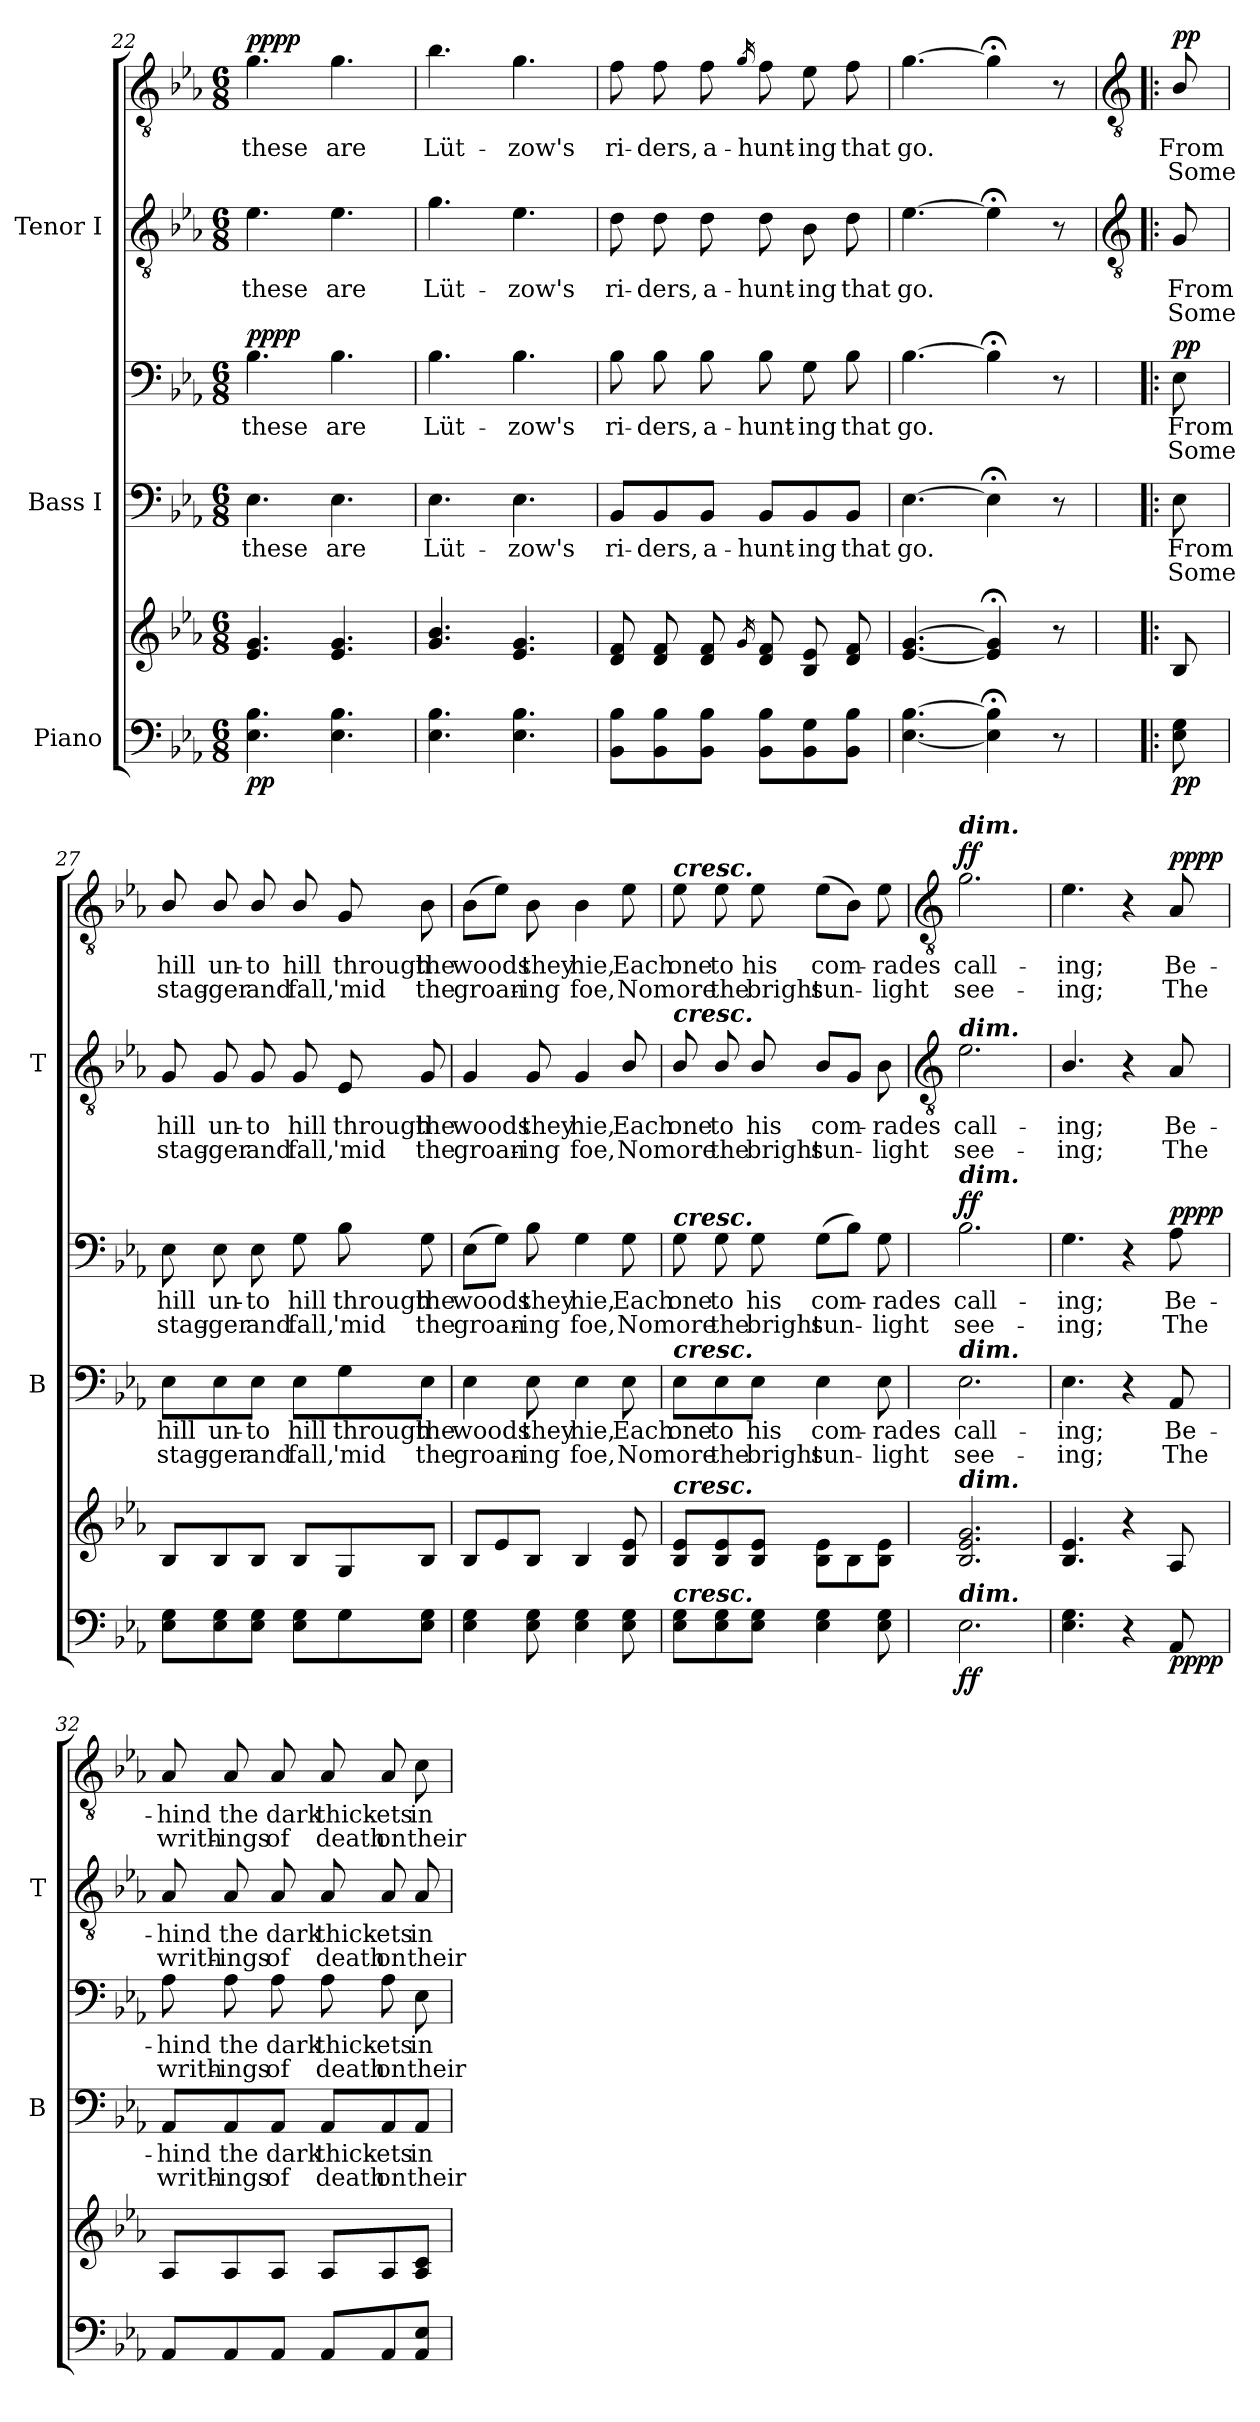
**kern	**kern	**dynam	**kern	**text	**text	**kern	**text	**text	**dynam	**kern	**text	**text	**kern	**text	**text	**dynam
*part3	*part3	*part3	*part2	*part2	*part2	*part2	*part2	*part2	*part2	*part1	*part1	*part1	*part1	*part1	*part1	*part1
*staff6	*staff5	*staff5/6	*staff4	*staff4	*staff4	*staff3	*staff3	*staff3	*staff3/4	*staff2	*staff2	*staff2	*staff1	*staff1	*staff1	*staff1/2
*I"Piano	*	*	*I"Bass I	*	*	*	*	*	*	*I"Tenor I	*	*	*	*	*	*
*	*	*	*I'B	*	*	*	*	*	*	*I'T	*	*	*	*	*	*
*clefF4	*clefG2	*	*clefF4	*	*	*clefF4	*	*	*	*clefGv2	*	*	*clefGv2	*	*	*
*k[b-e-a-]	*k[b-e-a-]	*	*k[b-e-a-]	*	*	*k[b-e-a-]	*	*	*	*k[b-e-a-]	*	*	*k[b-e-a-]	*	*	*
*E-:	*E-:	*	*E-:	*	*	*E-:	*	*	*	*E-:	*	*	*E-:	*	*	*
*M6/8	*M6/8	*	*M6/8	*	*	*M6/8	*	*	*	*M6/8	*	*	*M6/8	*	*	*
=22	=22	=22	=22	=22	=22	=22	=22	=22	=22	=22	=22	=22	=22	=22	=22	=22
!	!	!LO:DY:b=2	!	!LO:LY:b	!	!	!LO:LY:b	!	!LO:DY:b=2	!	!LO:LY:b	!	!	!LO:LY:b	!	!
!	!	!	!	!	!	!	!	!	!LO:DY:n=1:b	!	!	!	!	!	!	!LO:DY:b=2
!	!	!	!	!	!	!	!	!	!	!	!	!	!	!	!	!LO:DY:n=1:b
4.E- 4.B-	4.e- 4.g	pp	4.E-\	these	.	4.B-\	these	.	pp pp	4.e-\	these	.	4.g	these	.	pp pp
!	!	!	!	!LO:LY:b	!	!	!LO:LY:b	!	!	!	!LO:LY:b	!	!	!LO:LY:b	!	!
4.E- 4.B-	4.e- 4.g	.	4.E-	are	.	4.B-	are	.	.	4.e-\	are	.	4.g	are	.	.
=23	=23	=23	=23	=23	=23	=23	=23	=23	=23	=23	=23	=23	=23	=23	=23	=23
!	!	!	!	!LO:LY:b	!	!	!LO:LY:b	!	!	!	!LO:LY:b	!	!	!LO:LY:b	!	!
4.E- 4.B-	4.g 4.b-	.	4.E-\	Lüt-	.	4.B-\	Lüt-	.	.	4.g\	Lüt-	.	4.b-\	Lüt-	.	.
!	!	!	!	!LO:LY:b	!	!	!LO:LY:b	!	!	!	!LO:LY:b	!	!	!LO:LY:b	!	!
4.E- 4.B-	4.e- 4.g	.	4.E-\	-zow's	.	4.B-\	-zow's	.	.	4.e-\	-zow's	.	4.g\	-zow's	.	.
=24	=24	=24	=24	=24	=24	=24	=24	=24	=24	=24	=24	=24	=24	=24	=24	=24
!	!	!	!	!LO:LY:b	!	!	!LO:LY:b	!	!	!	!LO:LY:b	!	!	!LO:LY:b	!	!
8BB- 8B-L	8d 8fL	.	8BB-/L	ri-	.	8B-\	ri-	.	.	8d\	ri-	.	8f\	ri-	.	.
!	!	!	!	!LO:LY:b	!	!	!LO:LY:b	!	!	!	!LO:LY:b	!	!	!LO:LY:b	!	!
8BB- 8B-	8d 8f	.	8BB-/	-ders,	.	8B-\	-ders,	.	.	8d\	-ders,	.	8f\	-ders,	.	.
!	!	!	!	!LO:LY:b	!	!	!LO:LY:b	!	!	!	!LO:LY:b	!	!	!LO:LY:b	!	!
8BB- 8B-J	8d 8f	.	8BB-/J	a-	.	8B-\	a-	.	.	8d\	a-	.	8f\	a-	.	.
.	16qgJ	.	.	.	.	.	.	.	.	.	.	.	16qg/	.	.	.
!	!	!	!	!LO:LY:b	!	!	!LO:LY:b	!	!	!	!LO:LY:b	!	!	!LO:LY:b	!	!
8BB- 8B-L	8d 8fL	.	8BB-/L	-hunt-	.	8B-\	-hunt-	.	.	8d\	-hunt-	.	8f\	-hunt-	.	.
!	!	!	!	!LO:LY:b	!	!	!LO:LY:b	!	!	!	!LO:LY:b	!	!	!LO:LY:b	!	!
8BB- 8G	8B- 8e-	.	8BB-/	-ing	.	8G\	-ing	.	.	8B-\	-ing	.	8e-\	-ing	.	.
!	!	!	!	!LO:LY:b	!	!	!LO:LY:b	!	!	!	!LO:LY:b	!	!	!LO:LY:b	!	!
8BB- 8B-J	8d 8fJ	.	8BB-/J	that	.	8B-\	that	.	.	8d\	that	.	8f\	that	.	.
=25	=25	=25	=25	=25	=25	=25	=25	=25	=25	=25	=25	=25	=25	=25	=25	=25
!	!	!	!	!LO:LY:b	!	!	!LO:LY:b	!	!	!	!LO:LY:b	!	!	!LO:LY:b	!	!
[4.E- [4.B-	[4.e- [4.g	.	[4.E-\	go.	.	[4.B-\	go.	.	.	[4.e-\	go.	.	[4.g\	go.	.	.
4E-]; 4B-];	4e-];< 4g];<	.	4E-;<]	.	.	4B-;<]	.	.	.	4e-;<]	.	.	4g;<]	.	.	.
8r	8r	.	8r	.	.	8r	.	.	.	8r	.	.	8r	.	.	.
!!LO:LB:g=z
=26!|:	=26!|:	=26!|:	=26!|:	=26!|:	=26!|:	=26!|:	=26!|:	=26!|:	=26!|:	=26!|:	=26!|:	=26!|:	=26!|:	=26!|:	=26!|:	=26!|:
*	*	*	*	*	*	*	*	*	*	*clefGv2	*	*	*clefGv2	*	*	*
!	!	!LO:DY:b=2	!	!LO:LY:b	!LO:LY:b	!	!LO:LY:b	!LO:LY:b	!	!	!LO:LY:b	!LO:LY:b	!	!LO:LY:b	!LO:LY:b	!
!	!	!LO:DY:n=1:b	!	!	!	!	!	!	!LO:DY:b=2	!	!	!	!	!	!	!
!	!	!	!	!	!	!	!	!	!LO:DY:n=1:b	!	!	!	!	!	!	!LO:DY:b=2
!	!	!	!	!	!	!	!	!	!	!	!	!	!	!	!	!LO:DY:n=1:b
8E-\ 8G\	8B-/	p p	8E-\	From	Some	8E-\	From	Some	p p	8G/	From	Some	8B-/	From	Some	p p
=27	=27	=27	=27	=27	=27	=27	=27	=27	=27	=27	=27	=27	=27	=27	=27	=27
!	!	!	!	!LO:LY:b	!LO:LY:b	!	!LO:LY:b	!LO:LY:b	!	!	!LO:LY:b	!LO:LY:b	!	!LO:LY:b	!LO:LY:b	!
8E-\ 8G\L	8B-/L	.	8E-\L	hill	stag-	8E-\	hill	stag-	.	8G/	hill	stag-	8B-/	hill	stag-	.
!	!	!	!	!LO:LY:b	!LO:LY:b	!	!LO:LY:b	!LO:LY:b	!	!	!LO:LY:b	!LO:LY:b	!	!LO:LY:b	!LO:LY:b	!
8E-\ 8G\	8B-/	.	8E-\	-un-	-ger	8E-	-un-	-ger	.	8G/	-un-	-ger	8B-/	-un-	-ger	.
!	!	!	!	!LO:LY:b	!LO:LY:b	!	!LO:LY:b	!LO:LY:b	!	!	!LO:LY:b	!LO:LY:b	!	!LO:LY:b	!LO:LY:b	!
8E-\ 8G\J	8B-/J	.	8E-\J	to	and	8E-\	to	and	.	8G/	to	and	8B-/	to	and	.
!	!	!	!	!LO:LY:b	!LO:LY:b	!	!LO:LY:b	!LO:LY:b	!	!	!LO:LY:b	!LO:LY:b	!	!LO:LY:b	!LO:LY:b	!
8E-\ 8G\L	8B-/L	.	8E-\L	hill	fall,	8G\	hill	fall,	.	8G/	hill	fall,	8B-/	hill	fall,	.
!	!	!	!	!LO:LY:b	!LO:LY:b	!	!LO:LY:b	!LO:LY:b	!	!	!LO:LY:b	!LO:LY:b	!	!LO:LY:b	!LO:LY:b	!
8G\	8G/	.	8G\	through	'mid	8B-\	through	'mid	.	8E-/	through	'mid	8G/	through	'mid	.
!	!	!	!	!LO:LY:b	!LO:LY:b	!	!LO:LY:b	!LO:LY:b	!	!	!LO:LY:b	!LO:LY:b	!	!LO:LY:b	!LO:LY:b	!
8E-\ 8G\J	8B-\J	.	8E-\J	the	the	8G\	the	the	.	8G/	the	the	8B-\	the	the	.
=28	=28	=28	=28	=28	=28	=28	=28	=28	=28	=28	=28	=28	=28	=28	=28	=28
!	!	!	!	!LO:LY:b	!LO:LY:b	!	!LO:LY:b	!LO:LY:b	!	!	!LO:LY:b	!LO:LY:b	!	!LO:LY:b	!LO:LY:b	!
4E-\ 4G\	8B-/L	.	4E-\	woods	groan-	(>8E-\L	woods	groan-	.	4G/	woods	groan-	(>8B-\L	woods	groan-	.
.	8e-/	.	.	.	.	8G\J)	.	.	.	.	.	.	8e-\J)	.	.	.
!	!	!	!	!LO:LY:b	!LO:LY:b	!	!LO:LY:b	!LO:LY:b	!	!	!LO:LY:b	!LO:LY:b	!	!LO:LY:b	!LO:LY:b	!
8E-\ 8G\	8B-/J	.	8E-\	-they	ing	8B-\	they	ing	.	8G/	-they	ing	8B-\	they	ing	.
!	!	!	!	!LO:LY:b	!LO:LY:b	!	!LO:LY:b	!LO:LY:b	!	!	!LO:LY:b	!LO:LY:b	!	!LO:LY:b	!LO:LY:b	!
4E-\ 4G\	4B-/	.	4E-\	hie,	foe,	4G\	hie,	foe,	.	4G/	hie,	foe,	4B-\	hie,	foe,	.
!	!	!	!	!LO:LY:b	!LO:LY:b	!	!LO:LY:b	!LO:LY:b	!	!	!LO:LY:b	!LO:LY:b	!	!LO:LY:b	!LO:LY:b	!
8E-\ 8G\	8B-/ 8e-/	.	8E-\	Each	No	8G\	Each	No	.	8B-/	Each	No	8e-\	Each	No	.
=29	=29	=29	=29	=29	=29	=29	=29	=29	=29	=29	=29	=29	=29	=29	=29	=29
!	!	!	!	!	!	!	!	!	!	!	!	!	!LO:TX:a:Bi:t=cresc.	!	!	!
!	!	!	!	!	!	!	!	!	!	!LO:TX:a:Bi:t=cresc.	!	!	!	!	!	!
!	!	!	!	!	!	!LO:TX:a:Bi:t=cresc.	!	!	!	!	!	!	!	!	!	!
!	!	!	!LO:TX:a:Bi:t=cresc.	!	!	!	!	!	!	!	!	!	!	!	!	!
!	!LO:TX:a:Bi:t=cresc.	!	!	!	!	!	!	!	!	!	!	!	!	!	!	!
!LO:TX:a:Bi:t=cresc.	!	!	!	!	!	!	!	!	!	!	!	!	!	!	!	!
!	!	!	!	!LO:LY:b	!LO:LY:b	!	!LO:LY:b	!LO:LY:b	!	!	!LO:LY:b	!LO:LY:b	!	!LO:LY:b	!LO:LY:b	!
8E-\ 8G\L	8B-/ 8e-/L	.	8E-\L	one	more	8G\	one	more	.	8B-/	one	more	8e-\	one	more	.
!	!	!	!	!LO:LY:b	!LO:LY:b	!	!LO:LY:b	!LO:LY:b	!	!	!LO:LY:b	!LO:LY:b	!	!LO:LY:b	!LO:LY:b	!
8E-\ 8G\	8B-/ 8e-/	.	8E-\	to	the	8G\	to	the	.	8B-/	to	the	8e-\	to	the	.
!	!	!	!	!LO:LY:b	!LO:LY:b	!	!LO:LY:b	!LO:LY:b	!	!	!LO:LY:b	!LO:LY:b	!	!LO:LY:b	!LO:LY:b	!
8E-\ 8G\J	8B-\ 8e-\J	.	8E-\J	his	bright	8G\	his	bright	.	8B-/	his	bright	8e-\	his	bright	.
!	!	!	!	!LO:LY:b	!LO:LY:b	!	!LO:LY:b	!LO:LY:b	!	!	!LO:LY:b	!LO:LY:b	!	!LO:LY:b	!LO:LY:b	!
4E-\ 4G\	8B-/ 8e-/L	.	4E-\	com-	-sun-	(>8G\L	com-	sun-	.	8B-/L	com-	sun-	(>8e-\L	com-	sun-	.
.	8B-\	.	.	.	.	8B-\J)	.	.	.	8G/J	.	.	8B-\J)	.	.	.
!	!	!	!	!LO:LY:b	!LO:LY:b	!	!LO:LY:b	!LO:LY:b	!	!	!LO:LY:b	!LO:LY:b	!	!LO:LY:b	!LO:LY:b	!
8E-\ 8G\	8B-\ 8e-\J	.	8E-\	-rades	light	8G\	rades	light	.	8B-\	rades	light	8e-\	rades	light	.
!!LO:LB:g=z
=30	=30	=30	=30	=30	=30	=30	=30	=30	=30	=30	=30	=30	=30	=30	=30	=30
*	*	*	*	*	*	*	*	*	*	*clefGv2	*	*	*clefGv2	*	*	*
!	!	!	!	!	!	!	!	!	!	!	!	!	!LO:TX:a:Bi:t=dim.	!	!	!
!	!	!	!	!	!	!	!	!	!	!LO:TX:a:Bi:t=dim.	!	!	!	!	!	!
!	!	!	!	!	!	!LO:TX:a:Bi:t=dim.	!	!	!	!	!	!	!	!	!	!
!	!	!	!LO:TX:a:Bi:t=dim.	!	!	!	!	!	!	!	!	!	!	!	!	!
!	!LO:TX:a:Bi:t=dim.	!	!	!	!	!	!	!	!	!	!	!	!	!	!	!
!LO:TX:a:Bi:t=dim.	!	!	!	!	!	!	!	!	!	!	!	!	!	!	!	!
!	!	!LO:DY:b=2	!	!LO:LY:b	!LO:LY:b	!	!LO:LY:b	!LO:LY:b	!	!	!LO:LY:b	!LO:LY:b	!	!LO:LY:b	!LO:LY:b	!
!	!	!LO:DY:n=1:b	!	!	!	!	!	!	!LO:DY:b=2	!	!	!	!	!	!	!
!	!	!	!	!	!	!	!	!	!LO:DY:n=1:b	!	!	!	!	!	!	!LO:DY:b=2
!	!	!	!	!	!	!	!	!	!	!	!	!	!	!	!	!LO:DY:n=1:b
2.E-\	2.B- 2.e- 2.g	f f	2.E-\	-call-	-see-	2.B-\	call-	-see-	f f	2.e-\	-call-	-see-	2.g\	call-	-see-	f f
=31	=31	=31	=31	=31	=31	=31	=31	=31	=31	=31	=31	=31	=31	=31	=31	=31
!	!	!	!	!LO:LY:b	!LO:LY:b	!	!LO:LY:b	!LO:LY:b	!	!	!LO:LY:b	!LO:LY:b	!	!LO:LY:b	!LO:LY:b	!
4.E-\ 4.G\	4.B- 4.e-	.	4.E-\	ing;	ing;	4.G\	-ing;	ing;	.	4.B-/	ing;	ing;	4.e-\	-ing;	ing;	.
4r	4r	.	4r	.	.	4r	.	.	.	4r	.	.	4r	.	.	.
!	!	!LO:DY:b=2	!	!LO:LY:b	!LO:LY:b	!	!LO:LY:b	!LO:LY:b	!	!	!LO:LY:b	!LO:LY:b	!	!LO:LY:b	!LO:LY:b	!
!	!	!LO:DY:n=1:b	!	!	!	!	!	!	!LO:DY:b=2	!	!	!	!	!	!	!
!	!	!	!	!	!	!	!	!	!LO:DY:n=1:b	!	!	!	!	!	!	!LO:DY:b=2
!	!	!	!	!	!	!	!	!	!	!	!	!	!	!	!	!LO:DY:n=1:b
8AA-/	8A-	pp pp	8AA-/	Be-	-The	8A-\	Be-	-The	pp pp	8A-/	Be-	-The	8A-/	Be-	-The	pp pp
=32	=32	=32	=32	=32	=32	=32	=32	=32	=32	=32	=32	=32	=32	=32	=32	=32
!	!	!	!	!LO:LY:b	!LO:LY:b	!	!LO:LY:b	!LO:LY:b	!	!	!LO:LY:b	!LO:LY:b	!	!LO:LY:b	!LO:LY:b	!
8AA-/L	8A-L	.	8AA-/L	hind	writh-	8A-\	hind	writh-	.	8A-/	hind	writh-	8A-/	hind	writh-	.
!	!	!	!	!LO:LY:b	!LO:LY:b	!	!LO:LY:b	!LO:LY:b	!	!	!LO:LY:b	!LO:LY:b	!	!LO:LY:b	!LO:LY:b	!
8AA-/	8A-	.	8AA-/	-the	ings	8A-\	-the	ings	.	8A-/	-the	ings	8A-/	-the	ings	.
!	!	!	!	!LO:LY:b	!LO:LY:b	!	!LO:LY:b	!LO:LY:b	!	!	!LO:LY:b	!LO:LY:b	!	!LO:LY:b	!LO:LY:b	!
8AA-/J	8A-J	.	8AA-/J	dark	of	8A-\	dark	of	.	8A-/	dark	of	8A-/	dark	of	.
!	!	!	!	!LO:LY:b	!LO:LY:b	!	!LO:LY:b	!LO:LY:b	!	!	!LO:LY:b	!LO:LY:b	!	!LO:LY:b	!LO:LY:b	!
8AA-/L	8A-L	.	8AA-/L	thick-	-death	8A-\	thick-	-death	.	8A-/	thick-	-death	8A-/	thick-	-death	.
!	!	!	!	!LO:LY:b	!LO:LY:b	!	!LO:LY:b	!LO:LY:b	!	!	!LO:LY:b	!LO:LY:b	!	!LO:LY:b	!LO:LY:b	!
8AA-/	8A-	.	8AA-/	ets	on	8A-\	ets	on	.	8A-/	ets	on	8A-/	ets	on	.
!	!	!	!	!LO:LY:b	!LO:LY:b	!	!LO:LY:b	!LO:LY:b	!	!	!LO:LY:b	!LO:LY:b	!	!LO:LY:b	!LO:LY:b	!
8AA-/ 8E-/J	8A- 8cJ	.	8AA-/J	in	their	8E-\	in	their	.	8A-/	in	their	8c\	in	their	.
=	=	=	=	=	=	=	=	=	=	=	=	=	=	=	=	=
*-	*-	*-	*-	*-	*-	*-	*-	*-	*-	*-	*-	*-	*-	*-	*-	*-
